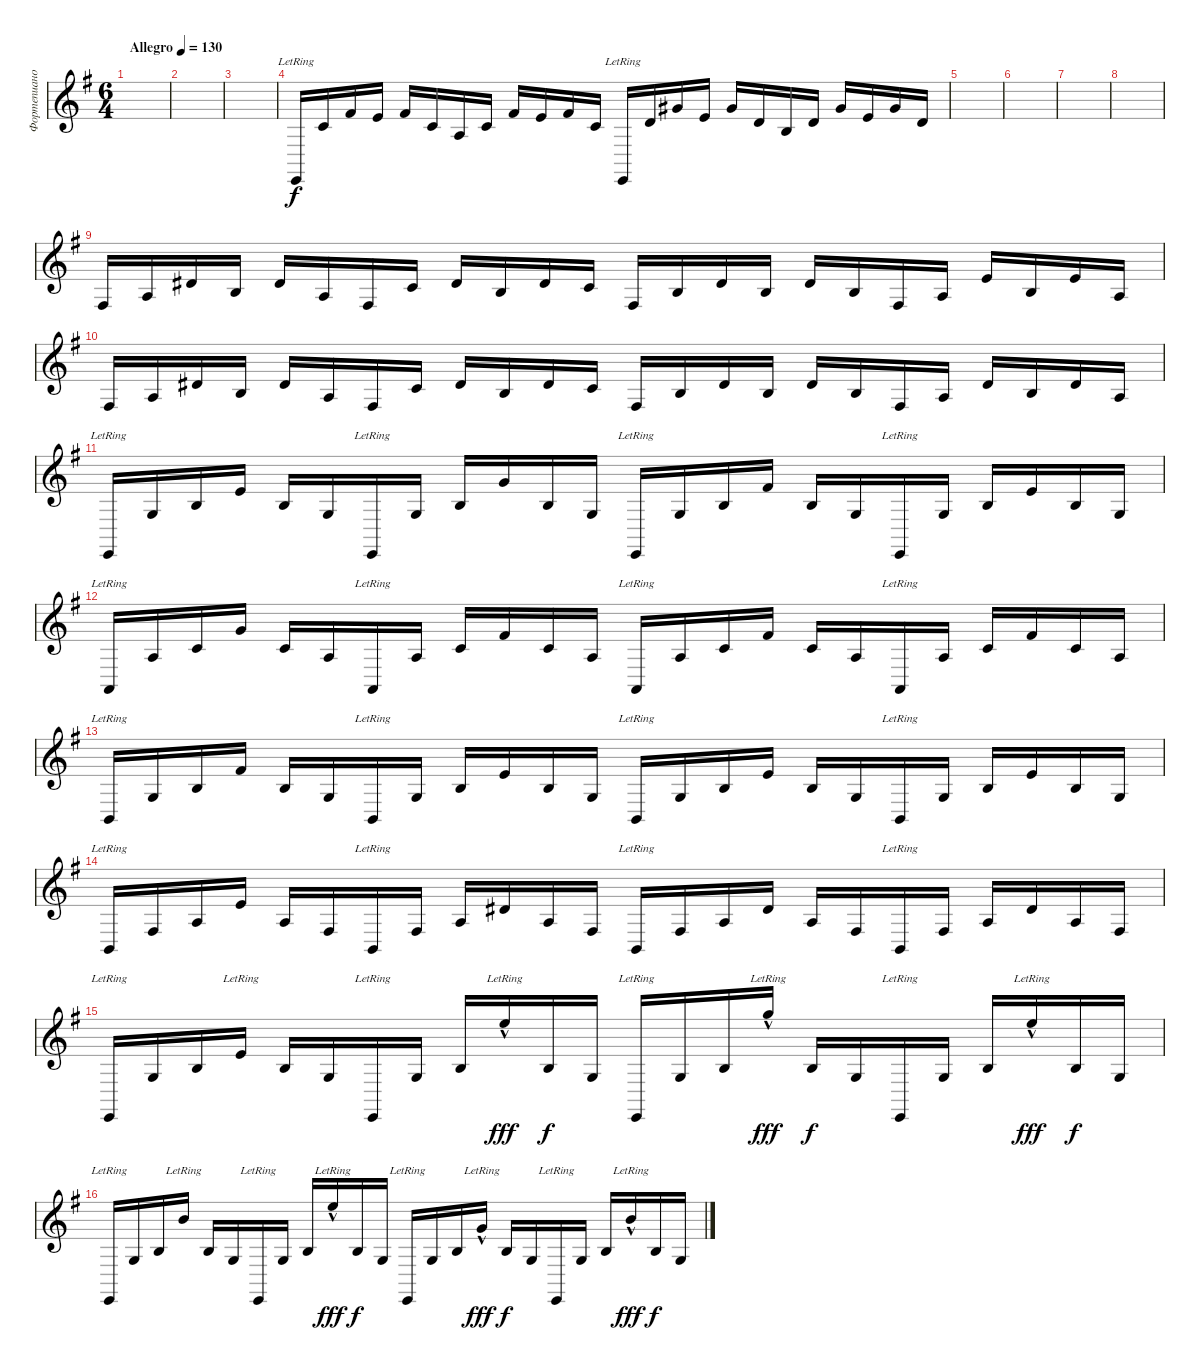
\track ("Фортепиано (по желанию)" "Фортепиано") {instrument electricgrandpiano}
\staff {score}
\tuning (E4 B3 G3 D3 A2 E2) {hide}
\ts (6 4)
\tempo (130 "Allegro")
\clef g2
\ks g
|
|
|
0.6{lr}.16 1.2.16 2.1.16 0.1.16 2.1.16 1.2.16 2.3.16 1.2.16 2.1.16 0.1.16 2.1.16 1.2.16 0.6{lr}.16 3.2.16 4.1.16 0.1.16 4.1.16 3.2.16 0.2.16 3.2.16 4.1.16 0.1.16 4.1.16 3.2.16 |
|
|
|
|
4.4.16 2.3.16 4.2.16 0.2.16 4.2.16 2.3.16 4.4.16 1.2.16 4.2.16 0.2.16 4.2.16 1.2.16 4.4.16 0.2.16 4.2.16 0.2.16 4.2.16 0.2.16 4.4.16 2.3.16 0.1.16 0.2.16 0.1.16 2.3.16 |
4.4.16 2.3.16 4.2.16 0.2.16 4.2.16 2.3.16 4.4.16 1.2.16 4.2.16 0.2.16 4.2.16 1.2.16 4.4.16 0.2.16 4.2.16 0.2.16 4.2.16 0.2.16 4.4.16 2.3.16 4.2.16 0.2.16 4.2.16 2.3.16 |
0.6{lr}.16 0.3.16 0.2.16 0.1.16 0.2.16 0.3.16 0.6{lr}.16 0.3.16 0.2.16 3.1.16 0.2.16 0.3.16 0.6{lr}.16 0.3.16 0.2.16 2.1.16 0.2.16 0.3.16 0.6{lr}.16 0.3.16 0.2.16 0.1.16 0.2.16 0.3.16 |
0.5{lr}.16 2.3.16 1.2.16 3.1.16 1.2.16 2.3.16 0.5{lr}.16 2.3.16 1.2.16 2.1.16 1.2.16 2.3.16 0.5{lr}.16 2.3.16 1.2.16 2.1.16 1.2.16 2.3.16 0.5{lr}.16 2.3.16 1.2.16 2.1.16 1.2.16 2.3.16 |
2.5{lr}.16 0.3.16 0.2.16 2.1.16 0.2.16 0.3.16 2.5{lr}.16 0.3.16 0.2.16 0.1.16 0.2.16 0.3.16 2.5{lr}.16 0.3.16 0.2.16 0.1.16 0.2.16 0.3.16 2.5{lr}.16 0.3.16 0.2.16 0.1.16 0.2.16 0.3.16 |
2.5{lr}.16 4.4.16 2.3.16 0.1.16 2.3.16 4.4.16 2.5{lr}.16 4.4.16 2.3.16 4.2.16 2.3.16 4.4.16 2.5{lr}.16 4.4.16 2.3.16 4.2.16 2.3.16 4.4.16 2.5{lr}.16 4.4.16 2.3.16 4.2.16 2.3.16 4.4.16 |
0.6{lr}.16 0.3.16 0.2.16 0.1{lr}.16 0.2.16 0.3.16 0.6{lr}.16 0.3.16 0.2.16 12.1{hac lr}.16{dy fff} 0.2.16{dy f} 0.3.16 0.6{lr}.16 0.3.16 0.2.16 15.1{hac lr}.16{dy fff} 0.2.16{dy f} 0.3.16 0.6{lr}.16 0.3.16 0.2.16 12.1{hac lr}.16{dy fff} 0.2.16{dy f} 0.3.16 |
0.6{lr}.16 0.3.16 0.2.16 7.1{lr}.16 0.2.16 0.3.16 0.6{lr}.16 0.3.16 0.2.16 12.1{hac lr}.16{dy fff} 0.2.16{dy f} 0.3.16 0.6{lr}.16 0.3.16 0.2.16 3.1{hac lr}.16{dy fff} 0.2.16{dy f} 0.3.16 0.6{lr}.16 0.3.16 0.2.16 7.1{hac lr}.16{dy fff} 0.2.16{dy f} 0.3.16
